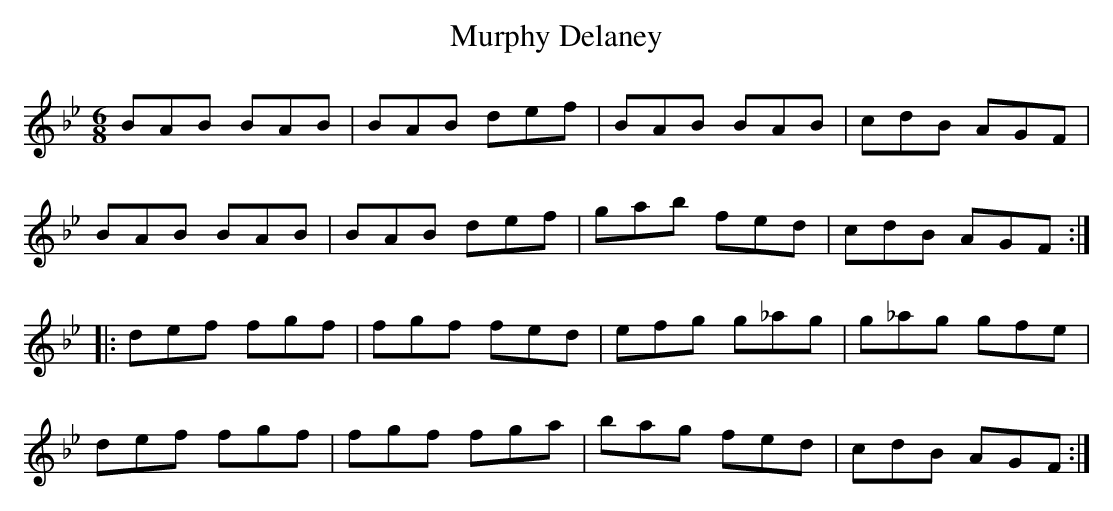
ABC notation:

X:1
T:Murphy Delaney
M:6/8
L:1/8
K:Bb
BAB BAB| BAB def | BAB BAB | cdB AGF |
BAB BAB | BAB def | gab fed | cdB AGF :|
|: def fgf | fgf fed | efg g_ag | g_ag gfe |
def fgf | fgf fga |bag fed | cdB AGF :|]
